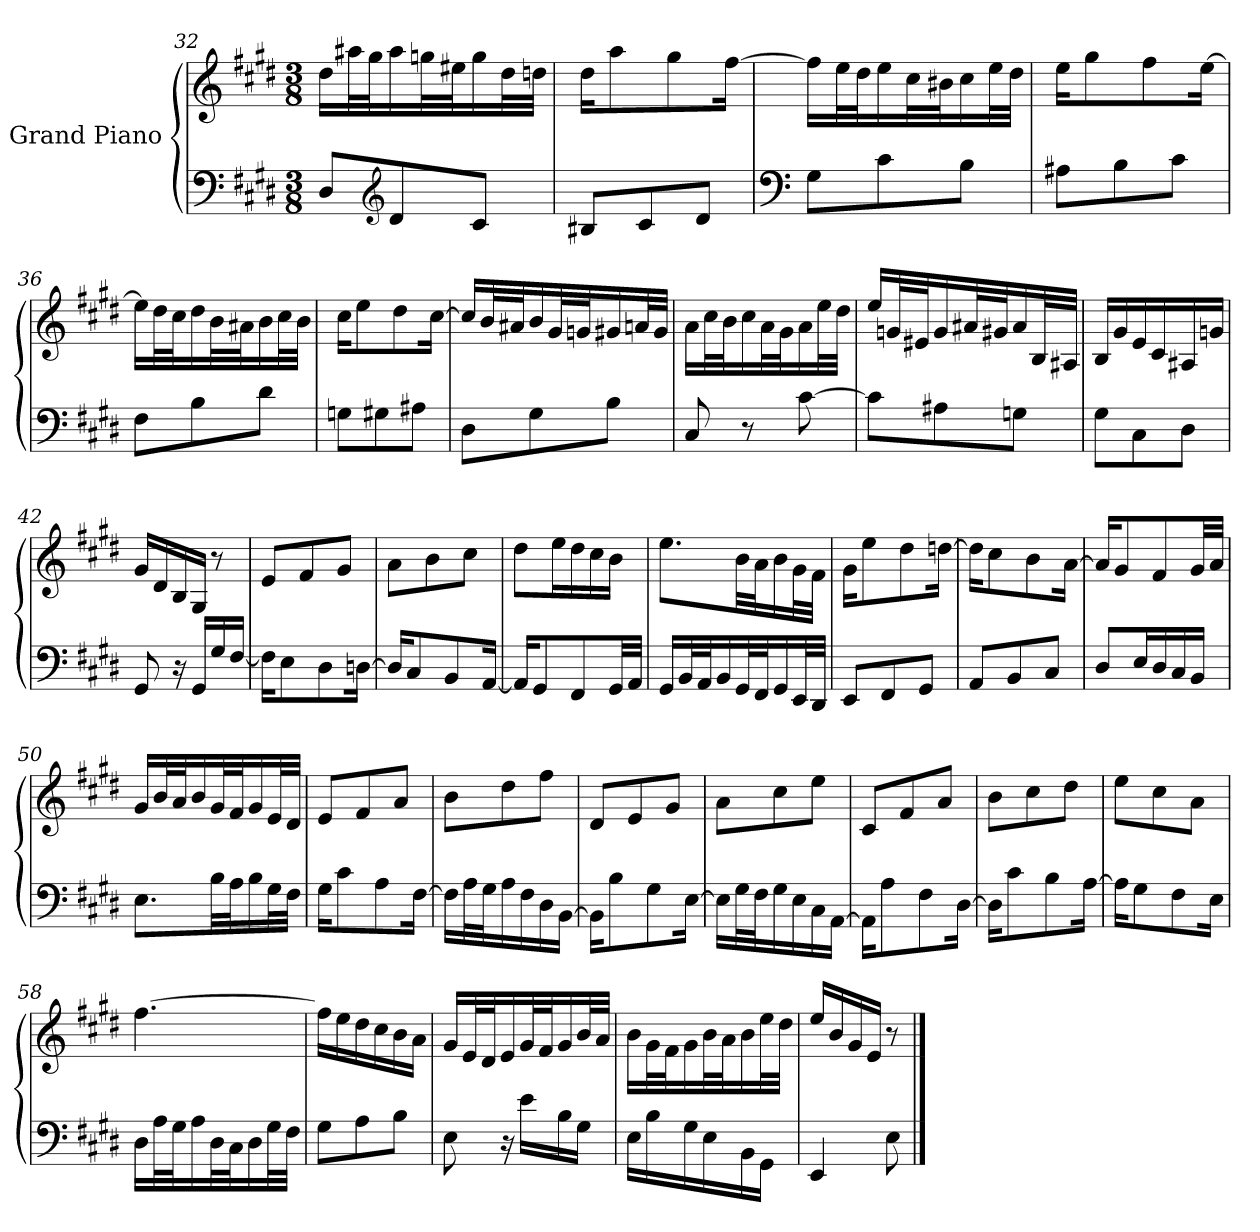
**kern	**kern
*part2	*part1
*staff2	*staff1
*I"Grand Piano	*I"Grand Piano
!!LO:PB:g=z
*clefF4	*clefG2
*k[f#c#g#d#]	*k[f#c#g#d#]
*M3/8	*M3/8
=32	=32
8D#i/L	16dd#j\LL
.	32aa#Xj\L
.	32gg#j\J
*clefG2	*
8d#i/	16aa#j\
.	32ggnj\L
.	32ee#Xj\J
8c#i/J	16ggj\
.	32dd#j\L
.	32ddnj\JJJ
=33	=33
8B#Xi/L	16dd#j\KL
.	8aaj\
8c#i/	.
.	8gg#j\
8d#i/J	.
.	[16ff#j\Jk
=34	=34
*clefF4	*
8G#i\L	16ff#j\LL]
.	32eej\L
.	32dd#j\J
8c#i\	16eej\
.	32cc#j\L
.	32b#Xj\J
8Bi\J	16cc#j\
.	32eej\L
.	32dd#j\JJJ
=35	=35
8A#Xi\L	16eej\KL
.	8gg#j\
8Bi\	.
.	8ff#j\
8c#i\J	.
.	[16eej\Jk
=36	=36
8F#i\L	16eej\LL]
.	32dd#j\L
.	32cc#j\J
8Bi\	16dd#j\
.	32bj\L
.	32a#Xj\J
8d#i\J	16bj\
.	32cc#j\L
.	32bj\JJJ
!!LO:LB:g=z
=37	=37
8Gni\L	16cc#j\KL
.	8eej\
8G#Xi\	.
.	8dd#j\
8A#Xi\J	.
.	[16cc#j\Jk
=38	=38
8D#i\L	16cc#j/LL]
.	32bj/L
.	32a#Xj/J
8G#i\	16bj/
.	32g#j/L
.	32gnj/J
8Bi\J	16g#Xj/
.	32anj/L
.	32g#j/JJJ
=39	=39
8C#i/	16aj\LL
.	32cc#j\L
.	32bj\J
8r	16cc#j\
.	32aj\L
.	32g#j\J
[8c#i\	16aj\
.	32eej\L
.	32dd#j\JJJ
=40	=40
8c#i\L]	16eej/LL
.	32gnj/L
.	32e#Xj/J
8A#Xi\	16gj/
.	32a#Xj/L
.	32g#Xj/J
8Gni\J	16a#j/
.	32Bj/L
.	32A#Xj/JJJ
=41	=41
8G#i\L	16Bj/LL
.	16g#j/
8C#i\	16ej/
.	16c#j/
8D#i\J	16A#Xj/
.	16gnj/JJ
!!LO:LB:g=z
=42	=42
8GG#i/	16g#j/LL
.	16d#j/
16r	16Bj/
16GG#i/LL	16G#j/JJ
16G#i/	8r
[16F#i/JJ	.
=43	=43
16F#i\KL]	8ej/L
8Ei\	.
.	8f#j/
8D#i\	.
.	8g#j/J
[16Dni\Jk	.
=44	=44
16Di/KL]	8aj\L
8C#i/	.
.	8bj\
8BBi/	.
.	8cc#j\J
[16AAi/Jk	.
=45	=45
16AAi/KL]	8dd#j\L
8GG#i/	.
.	16eej\L
8FF#i/	16dd#j\
.	16cc#j\
32GG#i/LL	16bj\JJ
32AAi/JJJ	.
=46	=46
16GG#i/LL	8.eej\L
32BBi/L	.
32AAi/J	.
16BBi/	.
32GG#i/L	32bj\LL
32FF#i/J	32aj\J
16GG#i/	16bj\
32EEi/L	32g#j\L
32DD#i/JJJ	32f#j\JJJ
=47	=47
8EEi/L	16g#j\KL
.	8eej\
8FF#i/	.
.	8dd#j\
8GG#i/J	.
.	[16ddnj\Jk
=48	=48
8AAi/L	16ddj\KL]
.	8cc#j\
8BBi/	.
.	8bj\
8C#i/J	.
.	[16aj\Jk
!!LO:LB:g=z
=49	=49
8D#i/L	16aj/KL]
.	8g#j/
16Ei/L	.
16D#i/	8f#j/
16C#i/	.
16BBi/JJ	32g#j/LL
.	32aj/JJJ
=50	=50
8.Ei\L	16g#j/LL
.	32bj/L
.	32aj/J
.	16bj/
32Bi\LL	32g#j/L
32Ai\J	32f#j/J
16Bi\	16g#j/
32G#i\L	32ej/L
32F#i\JJJ	32d#j/JJJ
=51	=51
16G#i\KL	8ej/L
8c#i\	.
.	8f#j/
8Ai\	.
.	8aj/J
[16F#i\Jk	.
=52	=52
16F#i\LL]	8bj\L
32Ai\L	.
32G#i\J	.
16Ai\	8dd#j\
16F#i\	.
16D#i\	8ff#j\J
[16BBi\JJ	.
=53	=53
16BBi\KL]	8d#j/L
8Bi\	.
.	8ej/
8G#i\	.
.	8g#j/J
[16Ei\Jk	.
=54	=54
16Ei\LL]	8aj\L
32G#i\L	.
32F#i\J	.
16G#i\	8cc#j\
16Ei\	.
16C#i\	8eej\J
[16AAi\JJ	.
=55	=55
16AAi\KL]	8c#j/L
8Ai\	.
.	8f#j/
8F#i\	.
.	8aj/J
[16D#i\Jk	.
!!LO:LB:g=z
=56	=56
16D#i\KL]	8bj\L
8c#i\	.
.	8cc#j\
8Bi\	.
.	8dd#j\J
[16Ai\Jk	.
=57	=57
16Ai\KL]	8eej\L
8G#i\	.
.	8cc#j\
8F#i\	.
.	8aj\J
16Ei\Jk	.
=58	=58
16D#i\LL	[4.ff#j\
32Ai\L	.
32G#i\J	.
16Ai\	.
32D#i\L	.
32C#i\J	.
16D#i\	.
32G#i\L	.
32F#i\JJJ	.
=59	=59
8G#i\L	16ff#j\LL]
.	16eej\
8Ai\	16dd#j\
.	16cc#j\
8Bi\J	16bj\
.	16aj\JJ
=60	=60
8Ei\	16g#j/LL
.	32ej/L
.	32d#j/J
16r	16ej/
16ei\LL	32g#j/L
.	32f#j/J
16Bi\	16g#j/
16G#i\JJ	32bj/L
.	32aj/JJJ
=61	=61
16Ei\LL	16bj\LL
16Bi\	32g#j\L
.	32f#j\J
16G#i\	16g#j\
16Ei\	32bj\L
.	32aj\J
16BBi\	16bj\
16GG#i\JJ	32eej\L
.	32dd#j\JJJ
!!LO:LB:g=z
=62	=62
4EEi/	16eej/LL
.	16bj/
.	16g#j/
.	16ej/JJ
8Ei\	8r
==	==
*-	*-
